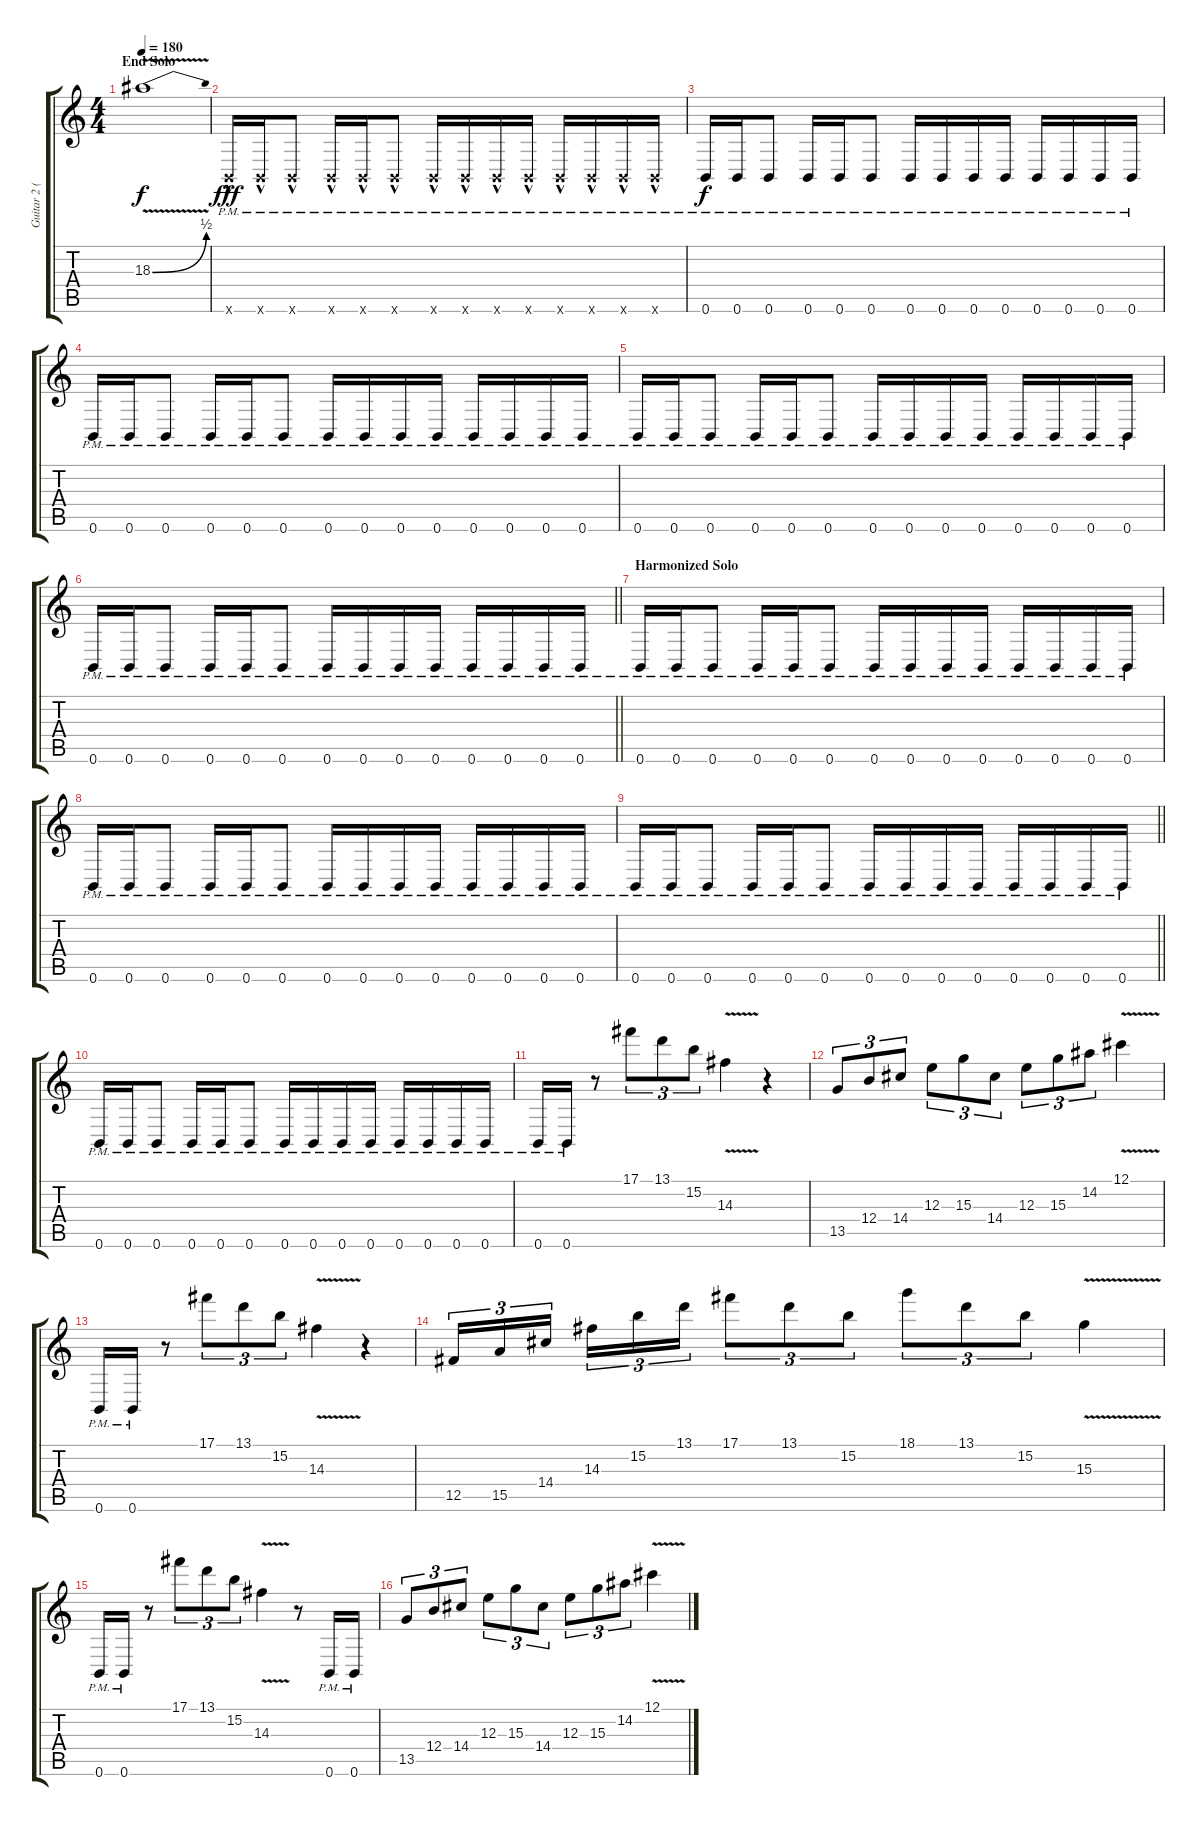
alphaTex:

\track ("Guitar 2 (Left)" "Guitar 2 (") {instrument overdrivenguitar}
\staff {score tabs}
\tuning (Db4 Ab3 E3 B2 Gb2 B1) {hide}
\ts (4 4)
\section ("" "End Solo")
\tempo 170
\tempo 180
\clef g2
\ks c
18.3{be (bend 0 0 60 2) v}.1{dy f} |
0.6{hac pm x}.16{dy fff} 0.6{hac pm x}.16 0.6{hac pm x}.8 0.6{hac pm x}.16 0.6{hac pm x}.16 0.6{hac pm x}.8 0.6{hac pm x}.16 0.6{hac pm x}.16 0.6{hac pm x}.16 0.6{hac pm x}.16 0.6{hac pm x}.16 0.6{hac pm x}.16 0.6{hac pm x}.16 0.6{hac pm x}.16 |
0.6{pm}.16{dy f} 0.6{pm}.16 0.6{pm}.8 0.6{pm}.16 0.6{pm}.16 0.6{pm}.8 0.6{pm}.16 0.6{pm}.16 0.6{pm}.16 0.6{pm}.16 0.6{pm}.16 0.6{pm}.16 0.6{pm}.16 0.6{pm}.16 |
0.6{pm}.16 0.6{pm}.16 0.6{pm}.8 0.6{pm}.16 0.6{pm}.16 0.6{pm}.8 0.6{pm}.16 0.6{pm}.16 0.6{pm}.16 0.6{pm}.16 0.6{pm}.16 0.6{pm}.16 0.6{pm}.16 0.6{pm}.16 |
0.6{pm}.16 0.6{pm}.16 0.6{pm}.8 0.6{pm}.16 0.6{pm}.16 0.6{pm}.8 0.6{pm}.16 0.6{pm}.16 0.6{pm}.16 0.6{pm}.16 0.6{pm}.16 0.6{pm}.16 0.6{pm}.16 0.6{pm}.16 |
\barLineRight lightlight
0.6{pm}.16 0.6{pm}.16 0.6{pm}.8 0.6{pm}.16 0.6{pm}.16 0.6{pm}.8 0.6{pm}.16 0.6{pm}.16 0.6{pm}.16 0.6{pm}.16 0.6{pm}.16 0.6{pm}.16 0.6{pm}.16 0.6{pm}.16 |
\section ("" "Harmonized Solo")
0.6{pm}.16 0.6{pm}.16 0.6{pm}.8 0.6{pm}.16 0.6{pm}.16 0.6{pm}.8 0.6{pm}.16 0.6{pm}.16 0.6{pm}.16 0.6{pm}.16 0.6{pm}.16 0.6{pm}.16 0.6{pm}.16 0.6{pm}.16 |
0.6{pm}.16 0.6{pm}.16 0.6{pm}.8 0.6{pm}.16 0.6{pm}.16 0.6{pm}.8 0.6{pm}.16 0.6{pm}.16 0.6{pm}.16 0.6{pm}.16 0.6{pm}.16 0.6{pm}.16 0.6{pm}.16 0.6{pm}.16 |
\barLineRight lightlight
0.6{pm}.16 0.6{pm}.16 0.6{pm}.8 0.6{pm}.16 0.6{pm}.16 0.6{pm}.8 0.6{pm}.16 0.6{pm}.16 0.6{pm}.16 0.6{pm}.16 0.6{pm}.16 0.6{pm}.16 0.6{pm}.16 0.6{pm}.16 |
0.6{pm}.16 0.6{pm}.16 0.6{pm}.8 0.6{pm}.16 0.6{pm}.16 0.6{pm}.8 0.6{pm}.16 0.6{pm}.16 0.6{pm}.16 0.6{pm}.16 0.6{pm}.16 0.6{pm}.16 0.6{pm}.16 0.6{pm}.16 |
0.6{pm}.16 0.6{pm}.16 r.8 17.1.8{tu (3 2)} 13.1.8{tu (3 2)} 15.2.8{tu (3 2)} 14.3{v}.4 r.4 |
13.5.8{tu (3 2)} 12.4.8{tu (3 2)} 14.4.8{tu (3 2)} 12.3.8{tu (3 2)} 15.3.8{tu (3 2)} 14.4.8{tu (3 2)} 12.3.8{tu (3 2)} 15.3.8{tu (3 2)} 14.2.8{tu (3 2)} 12.1{v}.4 |
0.6{pm}.16 0.6{pm}.16 r.8 17.1.8{tu (3 2)} 13.1.8{tu (3 2)} 15.2.8{tu (3 2)} 14.3{v}.4 r.4 |
12.5.16{tu (3 2)} 15.5.16{tu (3 2)} 14.4.16{tu (3 2) beam splitsecondary} 14.3.16{tu (3 2)} 15.2.16{tu (3 2)} 13.1.16{tu (3 2)} 17.1.8{tu (3 2)} 13.1.8{tu (3 2)} 15.2.8{tu (3 2)} 18.1.8{tu (3 2)} 13.1.8{tu (3 2)} 15.2.8{tu (3 2)} 15.3{v}.4 |
0.6{pm}.16 0.6{pm}.16 r.8 17.1.8{tu (3 2)} 13.1.8{tu (3 2)} 15.2.8{tu (3 2)} 14.3{v}.4 r.8 0.6{pm}.16 0.6{pm}.16 |
13.5.8{tu (3 2)} 12.4.8{tu (3 2)} 14.4.8{tu (3 2)} 12.3.8{tu (3 2)} 15.3.8{tu (3 2)} 14.4.8{tu (3 2)} 12.3.8{tu (3 2)} 15.3.8{tu (3 2)} 14.2.8{tu (3 2)} 12.1{v}.4
